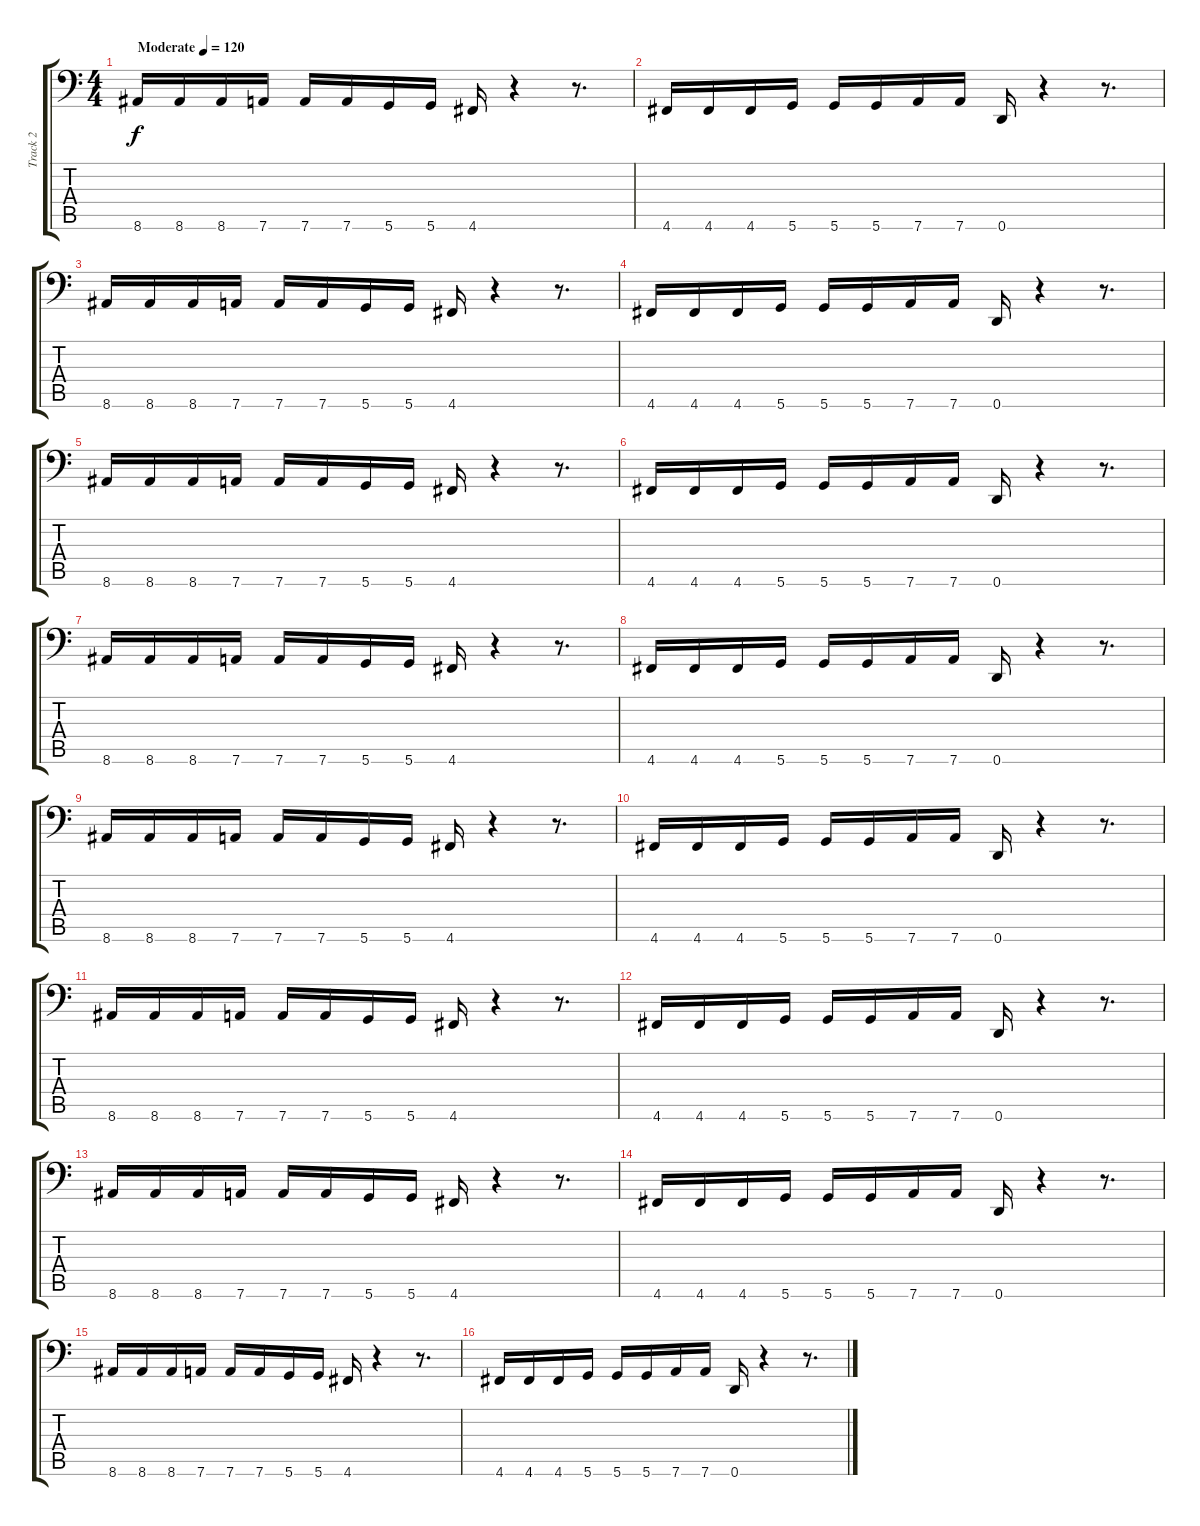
\track ("Track 2" "Track 2") {instrument electricbasspick}
\staff {score tabs}
\tuning (C3 G2 G2 D2 A1 D1) {hide}
\ts (4 4)
\tempo (120 "Moderate")
\clef f4
\ks c
8.6.16{dy f instrument electricbasspick} 8.6.16 8.6.16 7.6.16 7.6.16 7.6.16 5.6.16 5.6.16 4.6.16 r.4 r.8{d} |
4.6.16 4.6.16 4.6.16 5.6.16 5.6.16 5.6.16 7.6.16 7.6.16 0.6.16 r.4 r.8{d} |
8.6.16 8.6.16 8.6.16 7.6.16 7.6.16 7.6.16 5.6.16 5.6.16 4.6.16 r.4 r.8{d} |
4.6.16 4.6.16 4.6.16 5.6.16 5.6.16 5.6.16 7.6.16 7.6.16 0.6.16 r.4 r.8{d} |
8.6.16 8.6.16 8.6.16 7.6.16 7.6.16 7.6.16 5.6.16 5.6.16 4.6.16 r.4 r.8{d} |
4.6.16 4.6.16 4.6.16 5.6.16 5.6.16 5.6.16 7.6.16 7.6.16 0.6.16 r.4 r.8{d} |
8.6.16 8.6.16 8.6.16 7.6.16 7.6.16 7.6.16 5.6.16 5.6.16 4.6.16 r.4 r.8{d} |
4.6.16 4.6.16 4.6.16 5.6.16 5.6.16 5.6.16 7.6.16 7.6.16 0.6.16 r.4 r.8{d} |
8.6.16 8.6.16 8.6.16 7.6.16 7.6.16 7.6.16 5.6.16 5.6.16 4.6.16 r.4 r.8{d} |
4.6.16 4.6.16 4.6.16 5.6.16 5.6.16 5.6.16 7.6.16 7.6.16 0.6.16 r.4 r.8{d} |
8.6.16 8.6.16 8.6.16 7.6.16 7.6.16 7.6.16 5.6.16 5.6.16 4.6.16 r.4 r.8{d} |
4.6.16 4.6.16 4.6.16 5.6.16 5.6.16 5.6.16 7.6.16 7.6.16 0.6.16 r.4 r.8{d} |
8.6.16 8.6.16 8.6.16 7.6.16 7.6.16 7.6.16 5.6.16 5.6.16 4.6.16 r.4 r.8{d} |
4.6.16 4.6.16 4.6.16 5.6.16 5.6.16 5.6.16 7.6.16 7.6.16 0.6.16 r.4 r.8{d} |
8.6.16 8.6.16 8.6.16 7.6.16 7.6.16 7.6.16 5.6.16 5.6.16 4.6.16 r.4 r.8{d} |
4.6.16 4.6.16 4.6.16 5.6.16 5.6.16 5.6.16 7.6.16 7.6.16 0.6.16 r.4 r.8{d}
